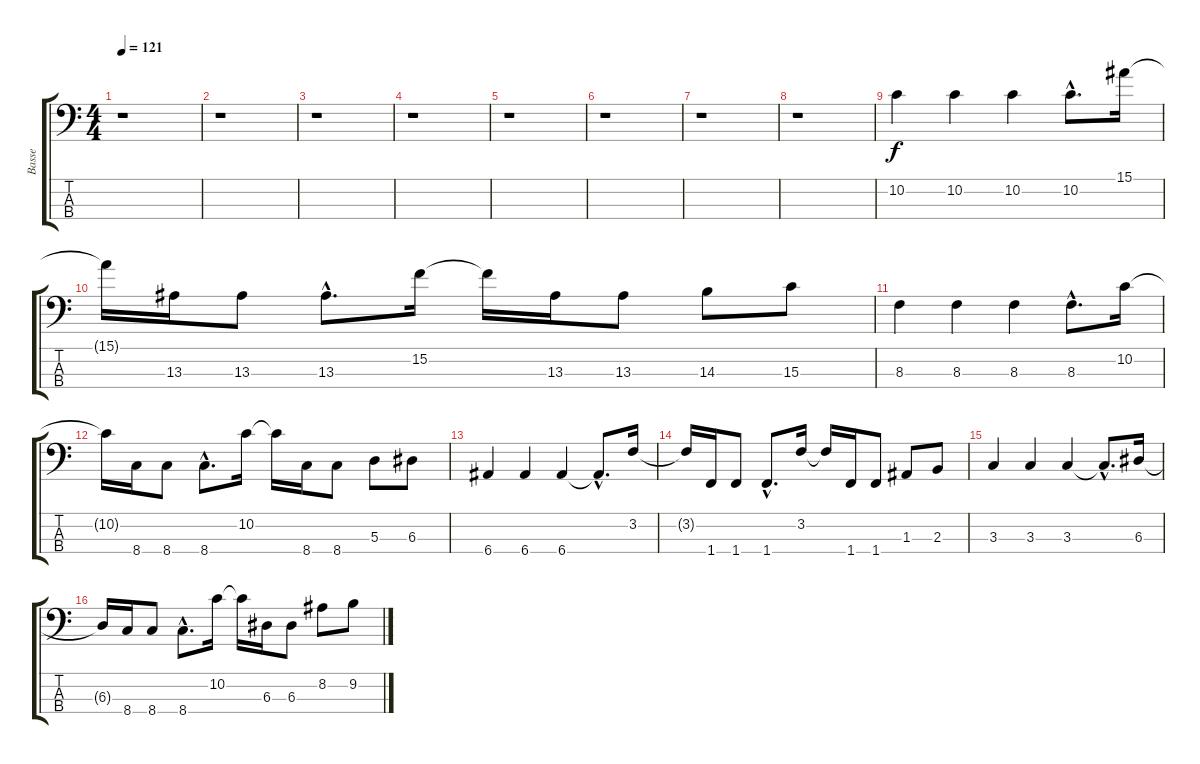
\track ("Basse" "Basse") {instrument fretlessbass}
\staff {score tabs}
\tuning (G2 D2 A1 E1) {hide}
\ts (4 4)
\tempo 121
\clef f4
\ks c
r.1{dy f instrument fretlessbass} |
r.1 |
r.1 |
r.1 |
r.1 |
r.1 |
r.1 |
r.1 |
10.2.4 10.2.4 10.2.4 10.2{hac}.8{d} 15.1.16 |
15.1{t}.16 13.3.16 13.3.8 13.3{hac}.8{d} 15.2.16 15.2{t}.16 13.3.16 13.3.8 14.3.8 15.3.8 |
8.3.4 8.3.4 8.3.4 8.3{hac}.8{d} 10.2.16 |
10.2{t}.16 8.4.16 8.4.8 8.4{hac}.8{d} 10.2.16 10.2{t}.16 8.4.16 8.4.8 5.3.8 6.3.8 |
6.4.4 6.4.4 6.4.4 6.4{hac t}.8{d} 3.2.16 |
3.2{t}.16 1.4.16 1.4.8 1.4{hac}.8{d} 3.2.16 3.2{t}.16 1.4.16 1.4.8 1.3.8 2.3.8 |
3.3.4 3.3.4 3.3.4 3.3{hac t}.8{d} 6.3.16 |
6.3{t}.16 8.4.16 8.4.8 8.4{hac}.8{d} 10.2.16 10.2{t}.16 6.3.16 6.3.8 8.2.8 9.2.8
